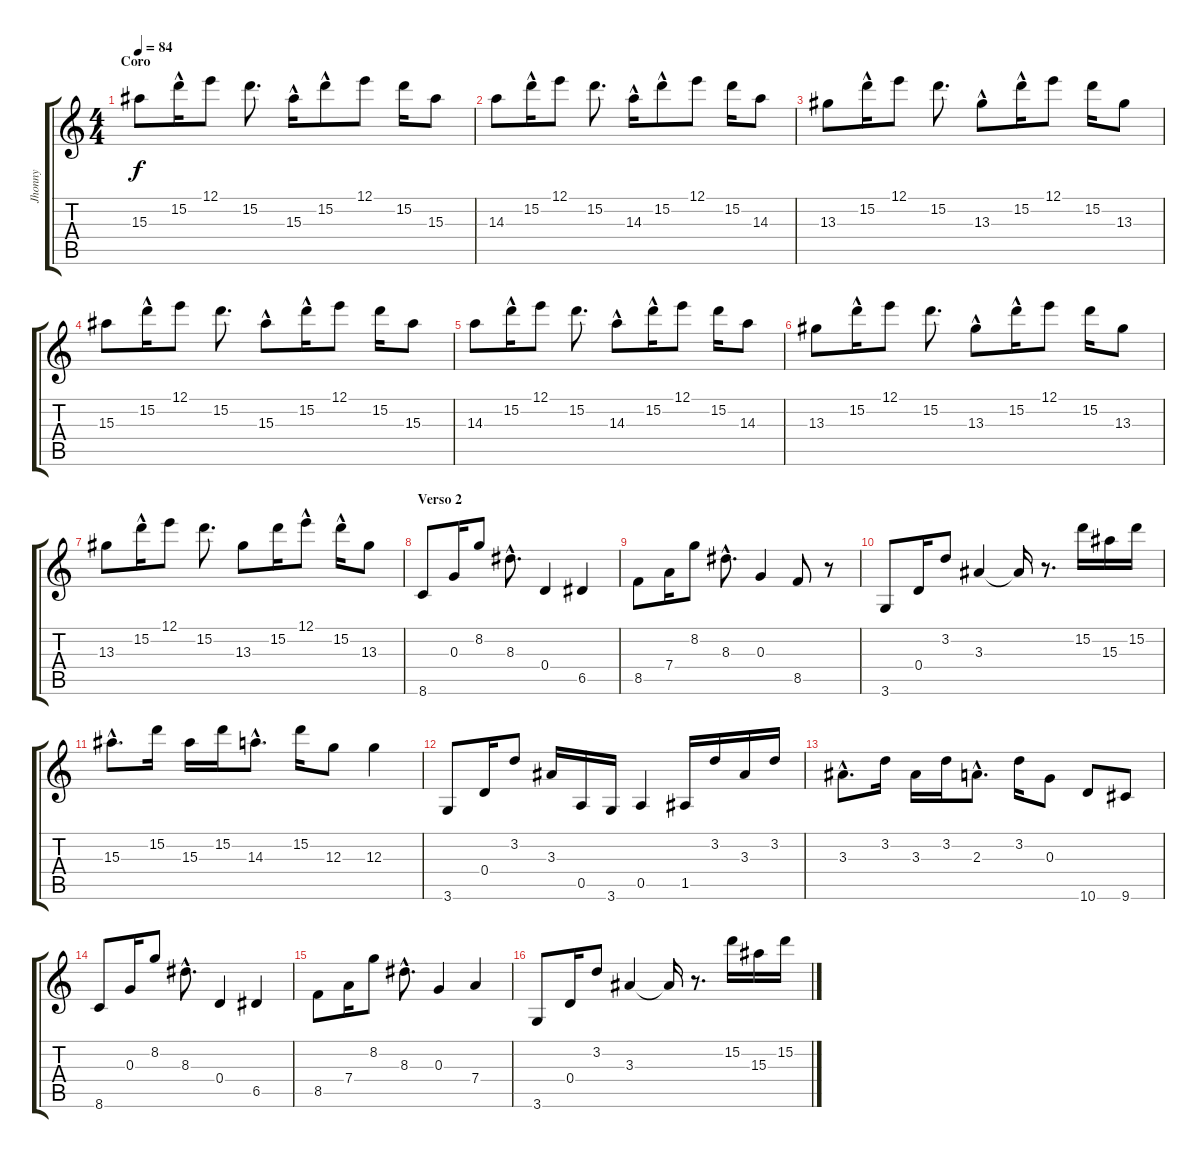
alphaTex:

\track ("Jhonny" "Jhonny") {instrument electricguitarjazz}
\staff {score tabs}
\tuning (E4 B3 G3 D3 A2 E2) {hide}
\ts (4 4)
\section ("" "Coro")
\tempo 84
\clef g2
\ks c
15.3.8{dy f} 15.2{hac}.16 12.1.8 15.2.8{d} 15.3{hac}.16 15.2{hac}.8 12.1.8 15.2.16 15.3.8 |
14.3.8 15.2{hac}.16 12.1.8 15.2.8{d} 14.3{hac}.16 15.2{hac}.8 12.1.8 15.2.16 14.3.8 |
13.3.8 15.2{hac}.16 12.1.8 15.2.8{d} 13.3{hac}.8 15.2{hac}.16 12.1.8 15.2.16 13.3.8 |
15.3.8 15.2{hac}.16 12.1.8 15.2.8{d} 15.3{hac}.8 15.2{hac}.16 12.1.8 15.2.16 15.3.8 |
14.3.8 15.2{hac}.16 12.1.8 15.2.8{d} 14.3{hac}.8 15.2{hac}.16 12.1.8 15.2.16 14.3.8 |
13.3.8 15.2{hac}.16 12.1.8 15.2.8{d} 13.3{hac}.8 15.2{hac}.16 12.1.8 15.2.16 13.3.8 |
13.3.8 15.2{hac}.16 12.1.8 15.2.8{d} 13.3.8 15.2.16 12.1{hac}.8 15.2{hac}.16 13.3.8 |
\section ("" "Verso 2")
8.6.8 0.3.16 8.2.8 8.3{hac}.8{d} 0.4.4 6.5.4 |
8.5.8 7.4.16 8.2.8 8.3{hac}.8{d} 0.3.4 8.5.8 r.8 |
3.6.8 0.4.16 3.2.8 3.3.4 3.3{t}.16 r.8{d} 15.2.16 15.3.16 15.2.16 |
15.3{hac}.8{d} 15.2.16 15.3.16 15.2.16 14.3{hac}.8{d} 15.2.16 12.3.8 12.3.4 |
3.6.8 0.4.16 3.2.8 3.3.16 0.5.16 3.6.16 0.5.4 1.5.16 3.2.16 3.3.16 3.2.16 |
3.3{hac}.8{d} 3.2.16 3.3.16 3.2.16 2.3{hac}.8{d} 3.2.16 0.3.8 10.6.8 9.6.8 |
8.6.8 0.3.16 8.2.8 8.3{hac}.8{d} 0.4.4 6.5.4 |
8.5.8 7.4.16 8.2.8 8.3{hac}.8{d} 0.3.4 7.4.4 |
3.6.8 0.4.16 3.2.8 3.3.4 3.3{t}.16 r.8{d} 15.2.16 15.3.16 15.2.16
